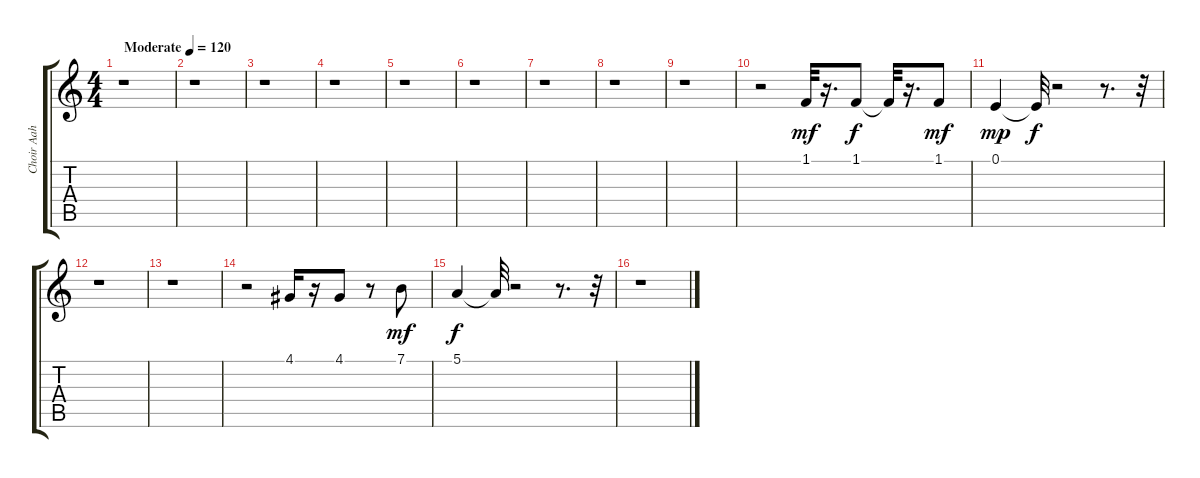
\track ("Choir Aah" "Choir Aah") {instrument choiraahs}
\staff {score tabs}
\tuning (E4 B3 G3 D3 A2 E2) {hide}
\ts (4 4)
\tempo (120 "Moderate")
\clef g2
\ks c
r.1{dy mf instrument choiraahs} |
r.1 |
r.1 |
r.1 |
r.1 |
r.1 |
r.1 |
r.1 |
r.1 |
r.2 1.1.32 r.16{d} 1.1.8{dy f} 1.1{t}.32 r.16{d} 1.1.8{dy mf} |
0.1.4{dy mp} 0.1{t}.32{dy f} r.2 r.8{d} r.32 |
r.1 |
r.1 |
r.2 4.1.16 r.16 4.1.8 r.8 7.1.8{dy mf} |
5.1.4{dy f} 5.1{t}.32 r.2 r.8{d} r.32 |
r.1
